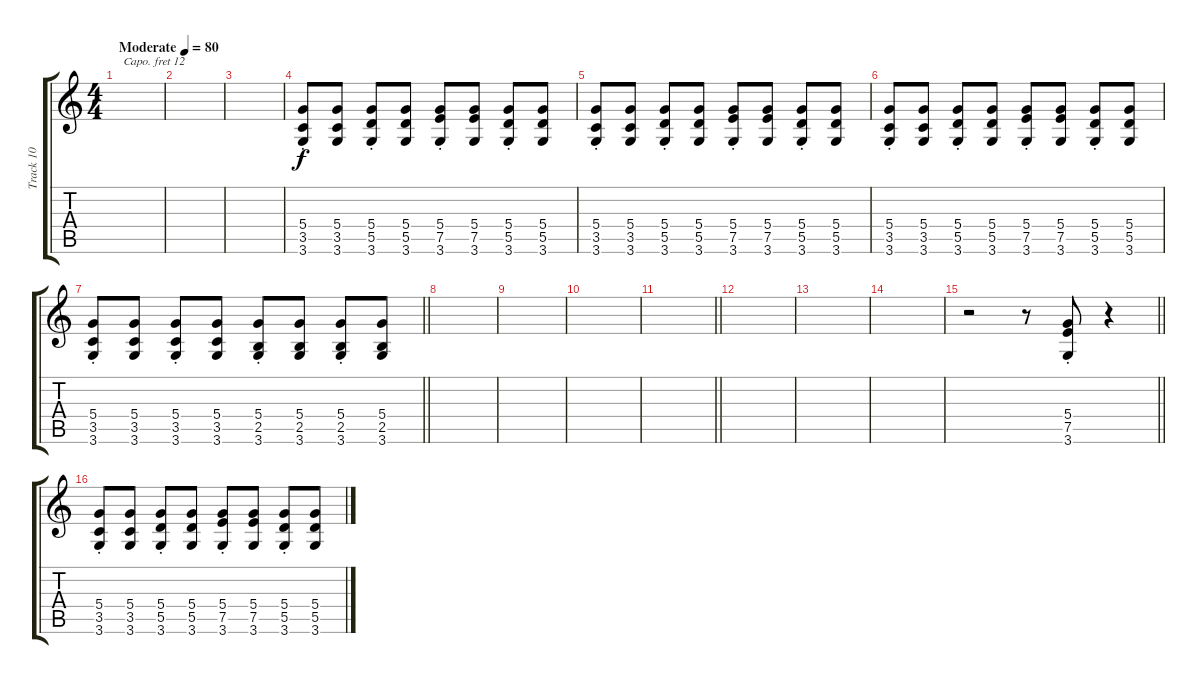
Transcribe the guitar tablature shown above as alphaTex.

\track ("Track 10" "Track 10") {instrument stringensemble1}
\staff {score tabs}
\capo 12
\tuning (E4 B3 G3 D3 A2 E2) {hide}
\ts (4 4)
\tempo (80 "Moderate")
\clef g2
\ks c
|
|
|
(5.4{st} 3.5{st} 3.6{st}).8 (5.4 3.5 3.6).8 (5.4{st} 5.5{st} 3.6{st}).8 (5.4 5.5 3.6).8 (5.4{st} 7.5{st} 3.6{st}).8 (5.4 7.5 3.6).8 (5.4{st} 5.5{st} 3.6{st}).8 (5.4 5.5 3.6).8 |
(5.4{st} 3.5{st} 3.6{st}).8 (5.4 3.5 3.6).8 (5.4{st} 5.5{st} 3.6{st}).8 (5.4 5.5 3.6).8 (5.4{st} 7.5{st} 3.6{st}).8 (5.4 7.5 3.6).8 (5.4{st} 5.5{st} 3.6{st}).8 (5.4 5.5 3.6).8 |
(5.4{st} 3.5{st} 3.6{st}).8 (5.4 3.5 3.6).8 (5.4{st} 5.5{st} 3.6{st}).8 (5.4 5.5 3.6).8 (5.4{st} 7.5{st} 3.6{st}).8 (5.4 7.5 3.6).8 (5.4{st} 5.5{st} 3.6{st}).8 (5.4 5.5 3.6).8 |
\barLineRight lightlight
(5.4{st} 3.5{st} 3.6{st}).8 (5.4 3.5 3.6).8 (5.4{st} 3.5{st} 3.6{st}).8 (5.4 3.5 3.6).8 (5.4{st} 2.5{st} 3.6{st}).8 (5.4 2.5 3.6).8 (5.4{st} 2.5{st} 3.6{st}).8 (5.4 2.5 3.6).8 |
|
|
|
\barLineRight lightlight
|
|
|
|
\barLineRight lightlight
r.2 r.8 (5.4{st} 7.5{st} 3.6{st}).8 r.4 |
(5.4{st} 3.5{st} 3.6{st}).8 (5.4 3.5 3.6).8 (5.4{st} 5.5{st} 3.6{st}).8 (5.4 5.5 3.6).8 (5.4{st} 7.5{st} 3.6{st}).8 (5.4 7.5 3.6).8 (5.4{st} 5.5{st} 3.6{st}).8 (5.4 5.5 3.6).8
